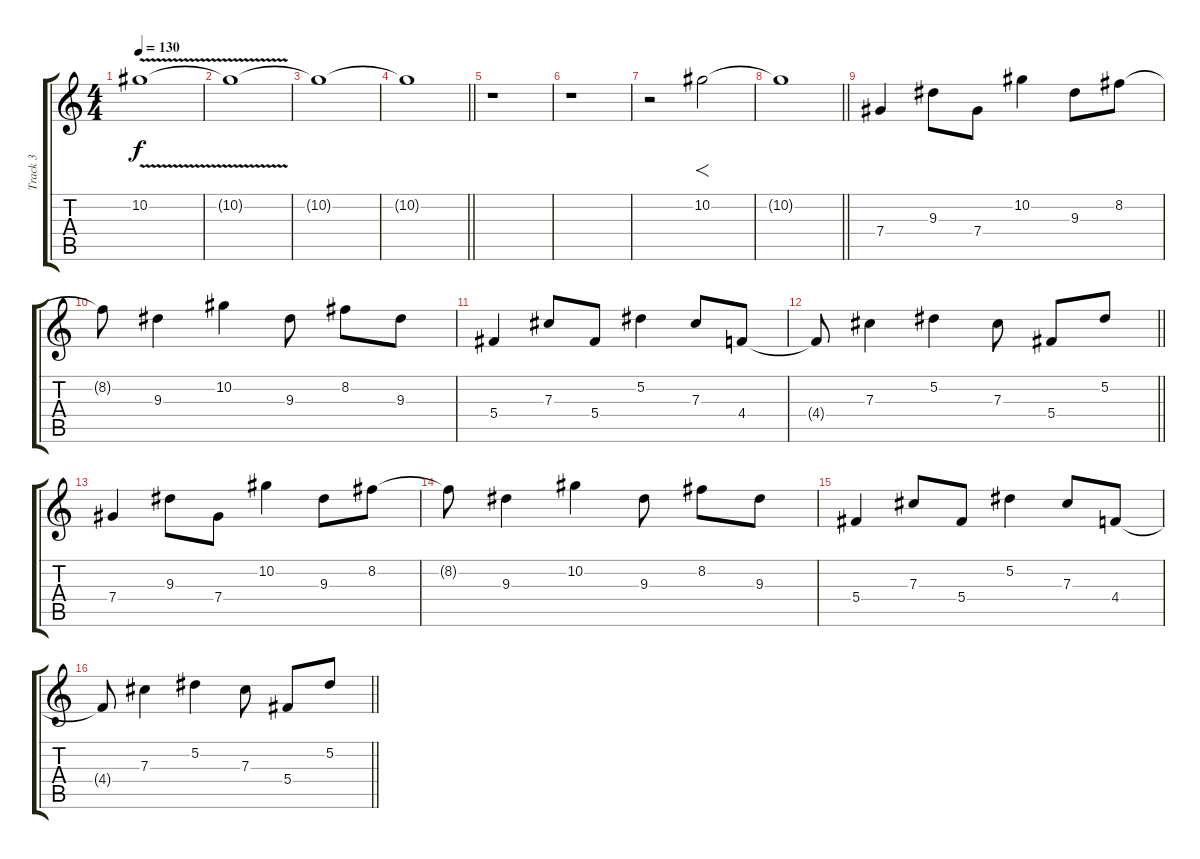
\track ("Track 3" "Track 3") {instrument overdrivenguitar}
\staff {score tabs}
\tuning (Eb4 Bb3 Gb3 Db3 Ab2 Eb2) {hide}
\ts (4 4)
\tempo 130
\clef g2
\ks c
10.2{v t}.1{dy f} |
10.2{t}.1 |
10.2{t}.1 |
\barLineRight lightlight
10.2{t}.1 |
r.1 |
r.1{volume 5} |
r.2 10.2.2{f} |
\barLineRight lightlight
10.2{t}.1 |
7.4.4{volume 7 balance 8} 9.3.8 7.4.8 10.2.4 9.3.8 8.2.8 |
8.2{t}.8 9.3.4 10.2.4 9.3.8 8.2.8 9.3.8 |
5.4.4 7.3.8 5.4.8 5.2.4 7.3.8 4.4.8 |
\barLineRight lightlight
4.4{t}.8 7.3.4 5.2.4 7.3.8 5.4.8 5.2.8 |
7.4.4 9.3.8 7.4.8 10.2.4 9.3.8 8.2.8 |
8.2{t}.8 9.3.4 10.2.4 9.3.8 8.2.8 9.3.8 |
5.4.4 7.3.8 5.4.8 5.2.4 7.3.8 4.4.8 |
\barLineRight lightlight
4.4{t}.8 7.3.4 5.2.4 7.3.8 5.4.8 5.2.8
